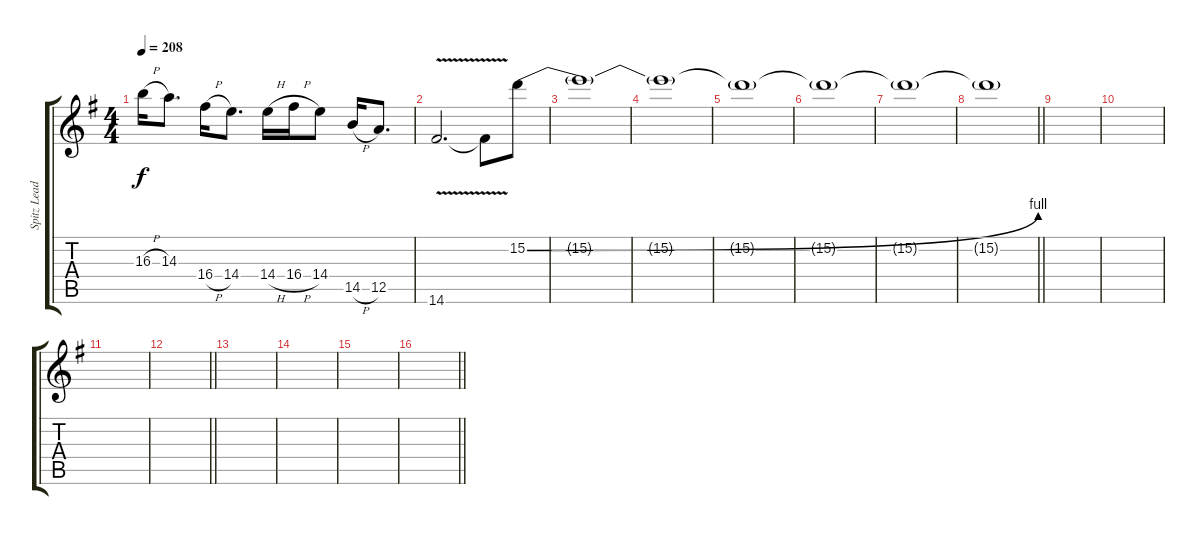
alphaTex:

\track ("Spitz Lead" "Spitz Lead") {instrument overdrivenguitar}
\staff {score tabs}
\tuning (E4 B3 G3 D3 A2 E2) {hide}
\ts (4 4)
\tempo 208
\clef g2
\ks g
16.3{h}.16{dy f} 14.3.8{d} 16.4{h}.16 14.4.8{d} 14.4{h}.16 16.4{h}.16 14.4.8 14.5{h}.16 12.5.8{d} |
14.6{v}.2{d} 14.6{t}.8 15.2{be (bend 0 0 60 4)}.8 |
15.2{t}.1 |
15.2{t}.1 |
15.2{t}.1 |
15.2{t}.1 |
15.2{t}.1 |
\barLineRight lightlight
15.2{t}.1 |
|
|
|
\barLineRight lightlight
|
|
|
|
\barLineRight lightlight
